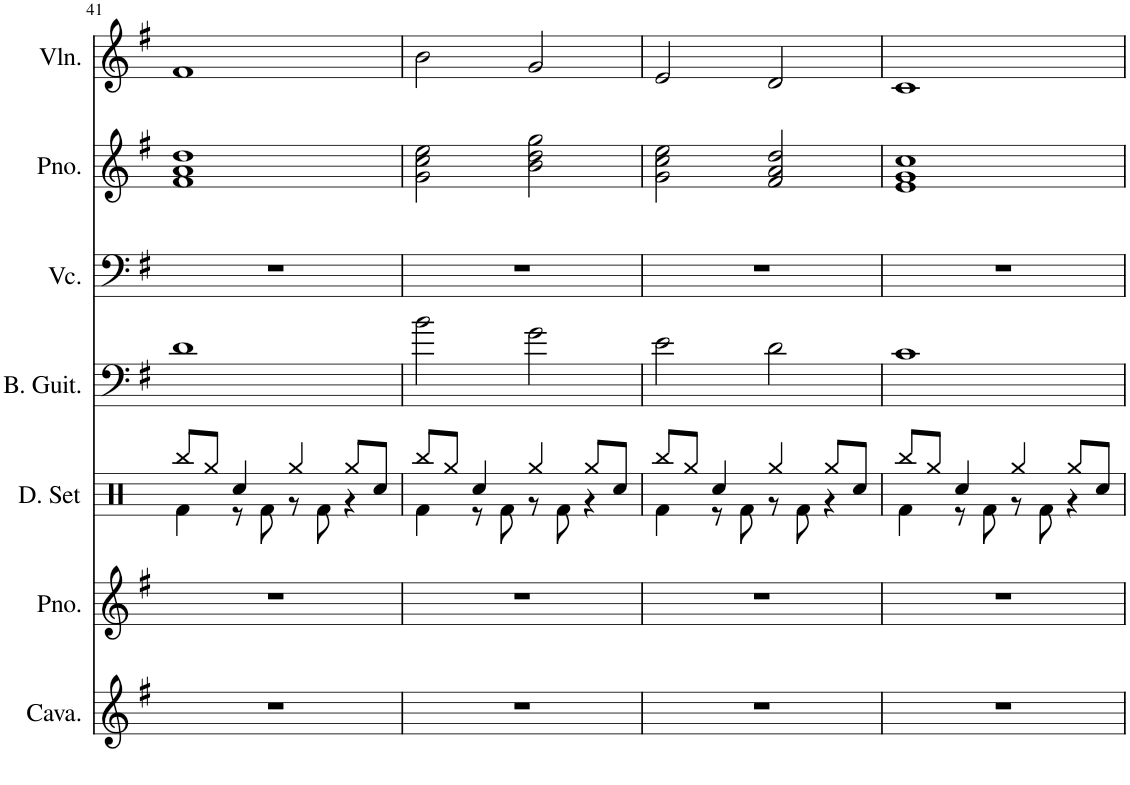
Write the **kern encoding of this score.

**kern	**kern	**kern	**kern	**kern	**kern	**kern
*part7	*part6	*part5	*part4	*part3	*part2	*part1
*staff7	*staff6	*staff5	*staff4	*staff3	*staff2	*staff1
*I"Cavaquinho, Dirty Jazz Guitar	*I"Piano, Acoustic Piano	*I"Drumset, Studio Drum Kit	*I"Bass Guitar, Pick Bass	*I"Violoncello, Cello	*I"Piano, Dig In	*I"Violin, Violin
*I'Cava.	*I'Pno.	*I'D. Set	*I'B. Guit.	*I'Vc.	*I'Pno.	*I'Vln.
!!LO:PB:g=z
*clefG2	*clefG2	*clefX	*clefF4	*clefF4	*clefG2	*clefG2
*	*	*	*Trd7c12	*	*	*
*k[f#]	*k[f#]	*k[]	*k[f#]	*k[f#]	*k[f#]	*k[f#]
*M4/4	*M4/4	*M4/4	*M4/4	*M4/4	*M4/4	*M4/4
=41	=41	=41	=41	=41	=41	=41
*	*	*^	*	*	*	*
1r	1r	8Rbb/L	4Rf\	1d	1r	1f# 1a 1dd	1f#
.	.	8Rgg/J	.	.	.	.	.
.	.	4Rcc/	8r	.	.	.	.
.	.	.	8Rf\	.	.	.	.
.	.	4Rgg/	8r	.	.	.	.
.	.	.	8Rf\	.	.	.	.
.	.	8Rgg/L	4r	.	.	.	.
.	.	8Rcc/J	.	.	.	.	.
=42	=42	=42	=42	=42	=42	=42	=42
1r	1r	8Rbb/L	4Rf\	2b\	1r	2g\ 2cc\ 2ee\	2b\
.	.	8Rgg/J	.	.	.	.	.
.	.	4Rcc/	8r	.	.	.	.
.	.	.	8Rf\	.	.	.	.
.	.	4Rgg/	8r	2g\	.	2b\ 2dd\ 2gg\	2g/
.	.	.	8Rf\	.	.	.	.
.	.	8Rgg/L	4r	.	.	.	.
.	.	8Rcc/J	.	.	.	.	.
=43	=43	=43	=43	=43	=43	=43	=43
1r	1r	8Rbb/L	4Rf\	2e\	1r	2g\ 2cc\ 2ee\	2e/
.	.	8Rgg/J	.	.	.	.	.
.	.	4Rcc/	8r	.	.	.	.
.	.	.	8Rf\	.	.	.	.
.	.	4Rgg/	8r	2d\	.	2f#/ 2a/ 2dd/	2d/
.	.	.	8Rf\	.	.	.	.
.	.	8Rgg/L	4r	.	.	.	.
.	.	8Rcc/J	.	.	.	.	.
=44	=44	=44	=44	=44	=44	=44	=44
1r	1r	8Rbb/L	4Rf\	1c	1r	1e 1g 1cc	1c
.	.	8Rgg/J	.	.	.	.	.
.	.	4Rcc/	8r	.	.	.	.
.	.	.	8Rf\	.	.	.	.
.	.	4Rgg/	8r	.	.	.	.
.	.	.	8Rf\	.	.	.	.
.	.	8Rgg/L	4r	.	.	.	.
.	.	8Rcc/J	.	.	.	.	.
*	*	*v	*v	*	*	*	*
=	=	=	=	=	=	=
*-	*-	*-	*-	*-	*-	*-
